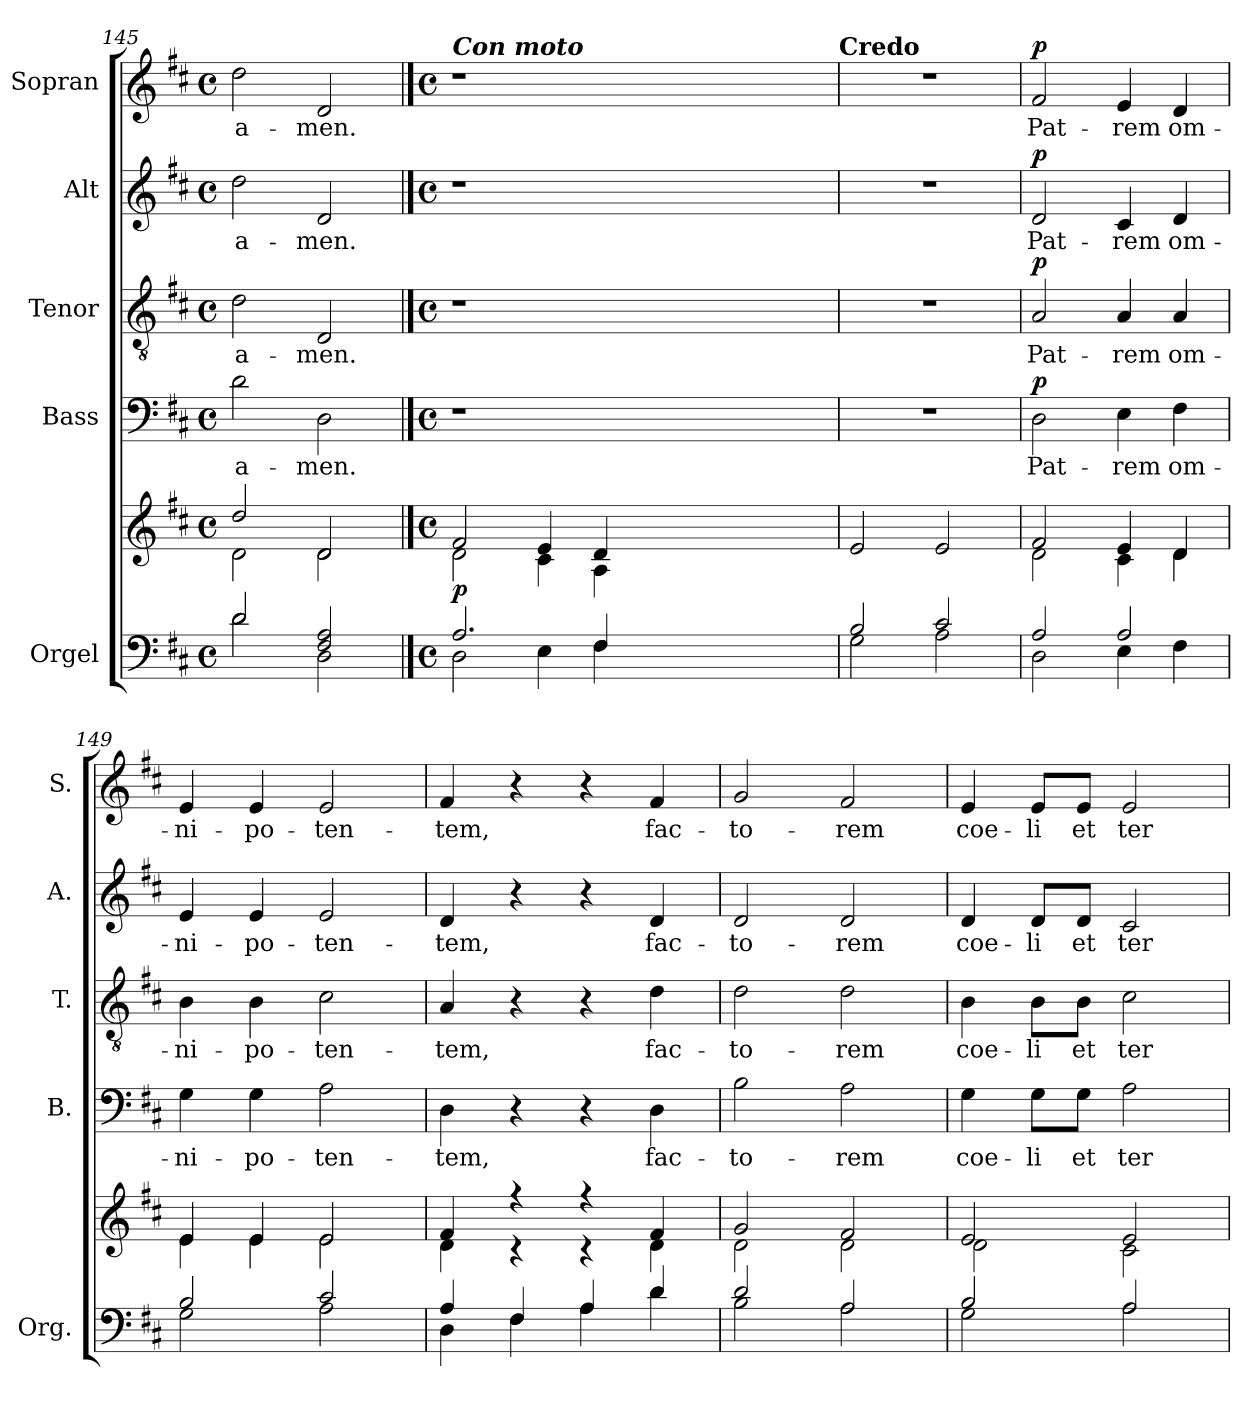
**kern	**kern	**dynam	**kern	**text	**dynam	**kern	**text	**dynam	**kern	**text	**dynam	**kern	**text	**dynam
*part5	*part5	*part5	*part4	*part4	*part4	*part3	*part3	*part3	*part2	*part2	*part2	*part1	*part1	*part1
*staff6	*staff5	*staff5/6	*staff4	*staff4	*staff4	*staff3	*staff3	*staff3	*staff2	*staff2	*staff2	*staff1	*staff1	*staff1
*I"Orgel	*	*	*I"Bass	*	*	*I"Tenor	*	*	*I"Alt	*	*	*I"Sopran	*	*
*I'Org.	*	*	*I'B.	*	*	*I'T.	*	*	*I'A.	*	*	*I'S.	*	*
*clefF4	*clefG2	*	*clefF4	*	*	*clefGv2	*	*	*clefG2	*	*	*clefG2	*	*
*k[f#c#]	*k[f#c#]	*	*k[f#c#]	*	*	*k[f#c#]	*	*	*k[f#c#]	*	*	*k[f#c#]	*	*
*D:	*D:	*	*D:	*	*	*D:	*	*	*D:	*	*	*D:	*	*
*M4/4	*M4/4	*	*M4/4	*	*	*M4/4	*	*	*M4/4	*	*	*M4/4	*	*
*met(c)	*met(c)	*	*met(c)	*	*	*met(c)	*	*	*met(c)	*	*	*met(c)	*	*
=145	=145	=145	=145	=145	=145	=145	=145	=145	=145	=145	=145	=145	=145	=145
*^	*^	*	*	*	*	*	*	*	*	*	*	*	*	*
!	!	!	!	!	!	!LO:LY:b	!	!	!LO:LY:b	!	!	!LO:LY:b	!	!	!LO:LY:b	!
2d/	2d\	2dd/	2d\	.	2d\	a-	.	2d\	a-	.	2dd\	a-	.	2dd\	a-	.
!	!	!	!	!	!	!LO:LY:b	!	!	!LO:LY:b	!	!	!LO:LY:b	!	!	!LO:LY:b	!
2F#/ 2A/	2D\	2d/	2d\	.	2D\	-men.	.	2D/	-men.	.	2d/	-men.	.	2d/	-men.	.
!!LO:PB:g=z
==146	==146	==146	==146	==146	==146	==146	==146	==146	==146	==146	==146	==146	==146	==146	==146	==146
*M4/4	*	*M4/4	*	*	*M4/4	*	*	*M4/4	*	*	*M4/4	*	*	*M4/4	*	*
*met(c)	*	*met(c)	*	*	*met(c)	*	*	*met(c)	*	*	*met(c)	*	*	*met(c)	*	*
!	!	!	!	!	!	!	!	!	!	!	!	!	!	!LO:TX:a:Bi:t=Con moto	!	!
!	!	!	!	!LO:DY:b	!	!	!	!	!	!	!	!	!	!	!	!
2.A/	2D\	2f#/	2d\	p	1r	.	.	1r	.	.	1r	.	.	1r	.	.
.	4E\	4e/	4c#\	.	.	.	.	.	.	.	.	.	.	.	.	.
4F#/	4F#\	4d/	4A\	.	.	.	.	.	.	.	.	.	.	.	.	.
1...ryy	1...ryy	1...ryy	1...ryy	.	1...ryy	.	.	1...ryy	.	.	1...ryy	.	.	1...ryy	.	.
!	!	!	!	!	!	!	!	!	!	!	!	!	!	!LO:TX:a:B:t=Credo	!	!
*	*	*v	*v	*	*	*	*	*	*	*	*	*	*	*	*	*
=147	=147	=147	=147	=147	=147	=147	=147	=147	=147	=147	=147	=147	=147	=147	=147
2B/	2G\	2e/	.	1r	.	.	1r	.	.	1r	.	.	1r	.	.
2c#/	2A\	2e/	.	.	.	.	.	.	.	.	.	.	.	.	.
=148	=148	=148	=148	=148	=148	=148	=148	=148	=148	=148	=148	=148	=148	=148	=148
*	*	*^	*	*	*	*	*	*	*	*	*	*	*	*	*
!	!	!	!	!	!	!LO:LY:b	!LO:DY:a	!	!LO:LY:b	!LO:DY:a	!	!LO:LY:b	!LO:DY:a	!	!LO:LY:b	!LO:DY:a
2A/	2D\	2f#/	2d\	.	2D\	Pat-	p	2A/	Pat-	p	2d/	Pat-	p	2f#/	Pat-	p
!	!	!	!	!	!	!LO:LY:b	!	!	!LO:LY:b	!	!	!LO:LY:b	!	!	!LO:LY:b	!
2A/	4E\	4e/	4c#\	.	4E\	-rem	.	4A/	-rem	.	4c#/	-rem	.	4e/	-rem	.
!	!	!	!	!	!	!LO:LY:b	!	!	!LO:LY:b	!	!	!LO:LY:b	!	!	!LO:LY:b	!
.	4F#\	4d/	4d\	.	4F#\	om-	.	4A/	om-	.	4d/	om-	.	4d/	om-	.
=149	=149	=149	=149	=149	=149	=149	=149	=149	=149	=149	=149	=149	=149	=149	=149	=149
!	!	!	!	!	!	!LO:LY:b	!	!	!LO:LY:b	!	!	!LO:LY:b	!	!	!LO:LY:b	!
2B/	2G\	4e/	4e\	.	4G\	-ni-	.	4B\	-ni-	.	4e/	-ni-	.	4e/	-ni-	.
!	!	!	!	!	!	!LO:LY:b	!	!	!LO:LY:b	!	!	!LO:LY:b	!	!	!LO:LY:b	!
.	.	4e/	4e\	.	4G\	-po-	.	4B\	-po-	.	4e/	-po-	.	4e/	-po-	.
!	!	!	!	!	!	!LO:LY:b	!	!	!LO:LY:b	!	!	!LO:LY:b	!	!	!LO:LY:b	!
2c#/	2A\	2e/	2e\	.	2A\	-ten-	.	2c#\	-ten-	.	2e/	-ten-	.	2e/	-ten-	.
=150	=150	=150	=150	=150	=150	=150	=150	=150	=150	=150	=150	=150	=150	=150	=150	=150
!	!	!	!	!	!	!LO:LY:b	!	!	!LO:LY:b	!	!	!LO:LY:b	!	!	!LO:LY:b	!
4A/	4D\	4f#/	4d\	.	4D\	-tem,	.	4A/	-tem,	.	4d/	-tem,	.	4f#/	-tem,	.
4F#/	4F#\	4r	4r	.	4r	.	.	4r	.	.	4r	.	.	4r	.	.
4A/	4A\	4r	4r	.	4r	.	.	4r	.	.	4r	.	.	4r	.	.
!	!	!	!	!	!	!LO:LY:b	!	!	!LO:LY:b	!	!	!LO:LY:b	!	!	!LO:LY:b	!
4d/	4d\	4f#/	4d\	.	4D\	fac-	.	4d\	fac-	.	4d/	fac-	.	4f#/	fac-	.
=151	=151	=151	=151	=151	=151	=151	=151	=151	=151	=151	=151	=151	=151	=151	=151	=151
!	!	!	!	!	!	!LO:LY:b	!	!	!LO:LY:b	!	!	!LO:LY:b	!	!	!LO:LY:b	!
2d/	2B\	2g/	2d\	.	2B\	-to-	.	2d\	-to-	.	2d/	-to-	.	2g/	-to-	.
!	!	!	!	!	!	!LO:LY:b	!	!	!LO:LY:b	!	!	!LO:LY:b	!	!	!LO:LY:b	!
2A/	2A\	2f#/	2d\	.	2A\	-rem	.	2d\	-rem	.	2d/	-rem	.	2f#/	-rem	.
=152	=152	=152	=152	=152	=152	=152	=152	=152	=152	=152	=152	=152	=152	=152	=152	=152
!	!	!	!	!	!	!LO:LY:b	!	!	!LO:LY:b	!	!	!LO:LY:b	!	!	!LO:LY:b	!
2B/	2G\	2e/	2d\	.	4G\	coe-	.	4B\	coe-	.	4d/	coe-	.	4e/	coe-	.
!	!	!	!	!	!	!LO:LY:b	!	!	!LO:LY:b	!	!	!LO:LY:b	!	!	!LO:LY:b	!
.	.	.	.	.	8G\L	-li	.	8B\L	-li	.	8d/L	-li	.	8e/L	-li	.
!	!	!	!	!	!	!LO:LY:b	!	!	!LO:LY:b	!	!	!LO:LY:b	!	!	!LO:LY:b	!
.	.	.	.	.	8G\J	et	.	8B\J	et	.	8d/J	et	.	8e/J	et	.
!	!	!	!	!	!	!LO:LY:b	!	!	!LO:LY:b	!	!	!LO:LY:b	!	!	!LO:LY:b	!
2A/	2A\	2e/	2c#\	.	2A\	ter-	.	2c#\	ter-	.	2c#/	ter-	.	2e/	ter-	.
*v	*v	*	*	*	*	*	*	*	*	*	*	*	*	*	*	*
*	*v	*v	*	*	*	*	*	*	*	*	*	*	*	*	*
=	=	=	=	=	=	=	=	=	=	=	=	=	=	=
*-	*-	*-	*-	*-	*-	*-	*-	*-	*-	*-	*-	*-	*-	*-
